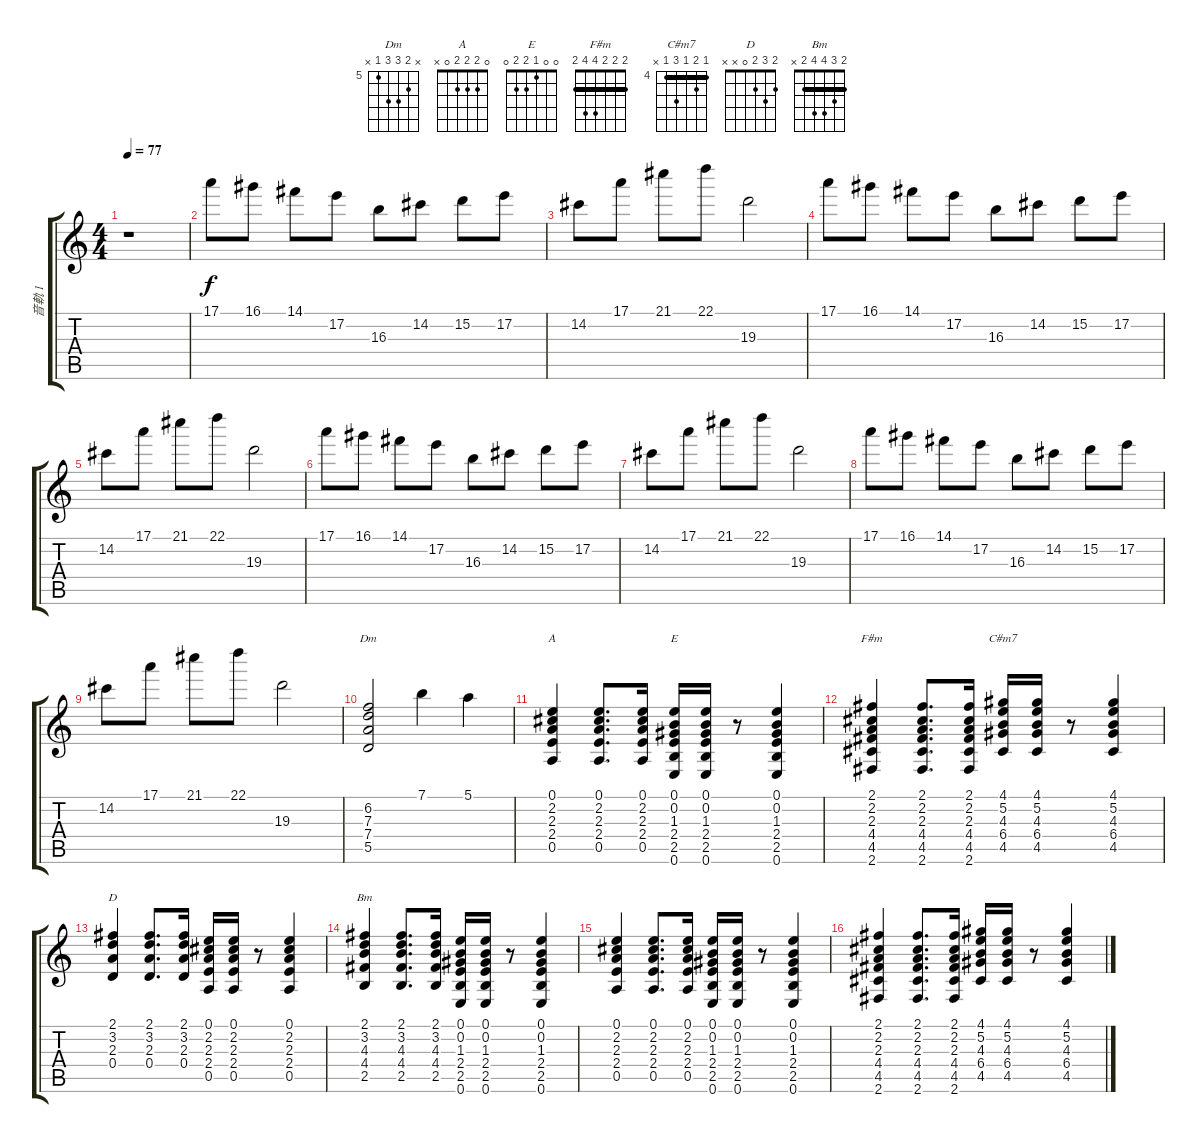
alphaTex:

\track ("音軌 1" "音軌 1") {instrument electricguitarjazz}
\staff {score tabs}
\tuning (E4 B3 G3 D3 A2 E2) {hide}
\chord ("Dm" x 6 7 7 5 x) {firstfret 5}
\chord ("A" 0 2 2 2 0 x)
\chord ("E" 0 0 1 2 2 0)
\chord ("F#m" 2 2 2 4 4 2) {barre 2}
\chord ("C#m7" 4 5 4 6 4 x) {firstfret 4 barre 4}
\chord ("D" 2 3 2 0 x x)
\chord ("Bm" 2 3 4 4 2 x) {barre 2}
\ts (4 4)
\tempo 77
\clef g2
\ks c
r.1{dy f instrument electricguitarjazz} |
17.1.8 16.1.8 14.1.8 17.2.8 16.3.8 14.2.8 15.2.8 17.2.8 |
14.2.8 17.1.8 21.1.8 22.1.8 19.3.2 |
17.1.8 16.1.8 14.1.8 17.2.8 16.3.8 14.2.8 15.2.8 17.2.8 |
14.2.8 17.1.8 21.1.8 22.1.8 19.3.2 |
17.1.8 16.1.8 14.1.8 17.2.8 16.3.8 14.2.8 15.2.8 17.2.8 |
14.2.8 17.1.8 21.1.8 22.1.8 19.3.2 |
17.1.8 16.1.8 14.1.8 17.2.8 16.3.8 14.2.8 15.2.8 17.2.8 |
14.2.8 17.1.8 21.1.8 22.1.8 19.3.2 |
(6.2 7.3 7.4 5.5).2{ch "Dm"} 7.1.4 5.1.4 |
(0.1 2.2 2.3 2.4 0.5).4{ch "A"} (0.1 2.2 2.3 2.4 0.5).8{d} (0.1 2.2 2.3 2.4 0.5).16 (0.1 0.2 1.3 2.4 2.5 0.6).16{ch "E"} (0.1 0.2 1.3 2.4 2.5 0.6).16 r.8 (0.1 0.2 1.3 2.4 2.5 0.6).4 |
(2.1 2.2 2.3 4.4 4.5 2.6).4{ch "F#m"} (2.1 2.2 2.3 4.4 4.5 2.6).8{d} (2.1 2.2 2.3 4.4 4.5 2.6).16 (4.1 5.2 4.3 6.4 4.5).16{ch "C#m7"} (4.1 5.2 4.3 6.4 4.5).16 r.8 (4.1 5.2 4.3 6.4 4.5).4 |
(2.1 3.2 2.3 0.4).4{ch "D"} (2.1 3.2 2.3 0.4).8{d} (2.1 3.2 2.3 0.4).16 (0.1 2.2 2.3 2.4 0.5).16 (0.1 2.2 2.3 2.4 0.5).16 r.8 (0.1 2.2 2.3 2.4 0.5).4 |
(2.1 3.2 4.3 4.4 2.5).4{ch "Bm"} (2.1 3.2 4.3 4.4 2.5).8{d} (2.1 3.2 4.3 4.4 2.5).16 (0.1 0.2 1.3 2.4 2.5 0.6).16 (0.1 0.2 1.3 2.4 2.5 0.6).16 r.8 (0.1 0.2 1.3 2.4 2.5 0.6).4 |
(0.1 2.2 2.3 2.4 0.5).4 (0.1 2.2 2.3 2.4 0.5).8{d} (0.1 2.2 2.3 2.4 0.5).16 (0.1 0.2 1.3 2.4 2.5 0.6).16 (0.1 0.2 1.3 2.4 2.5 0.6).16 r.8 (0.1 0.2 1.3 2.4 2.5 0.6).4 |
(2.1 2.2 2.3 4.4 4.5 2.6).4 (2.1 2.2 2.3 4.4 4.5 2.6).8{d} (2.1 2.2 2.3 4.4 4.5 2.6).16 (4.1 5.2 4.3 6.4 4.5).16 (4.1 5.2 4.3 6.4 4.5).16 r.8 (4.1 5.2 4.3 6.4 4.5).4
